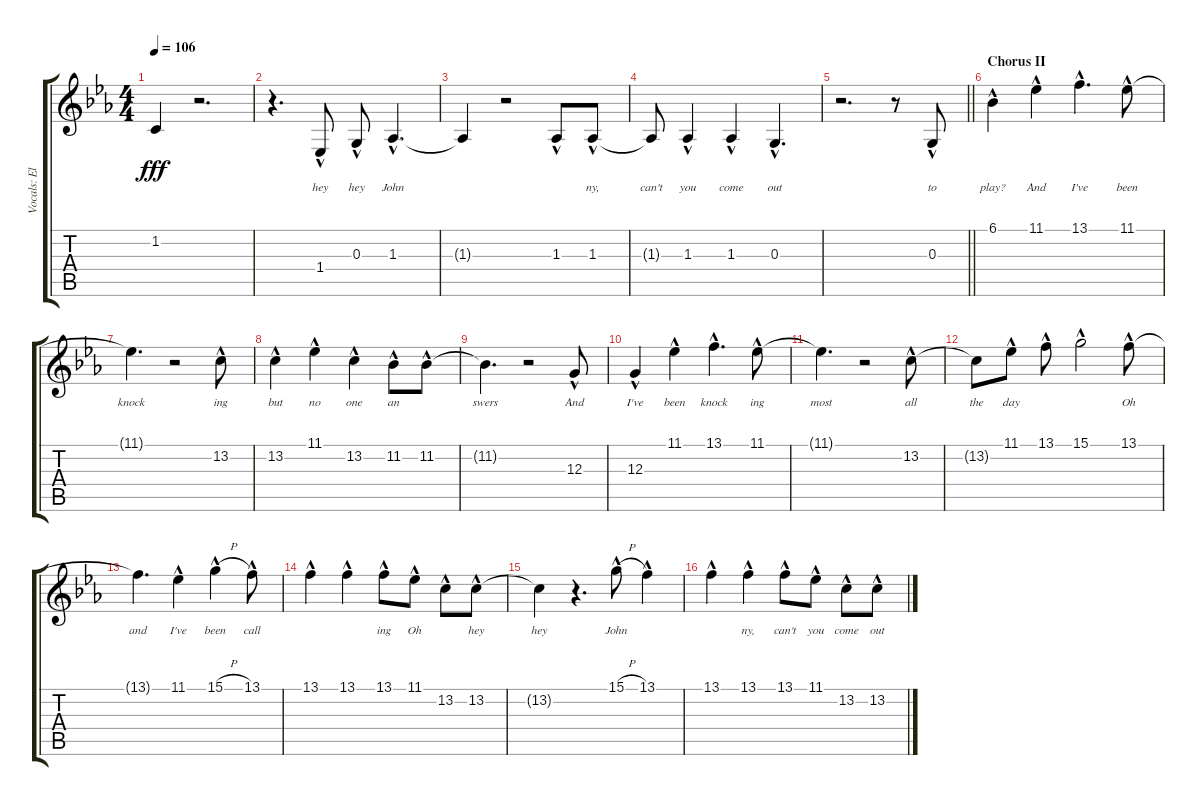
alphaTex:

\track ("Vocals: Elton" "Vocals: El") {instrument lead2sawtooth}
\staff {score tabs}
\tuning (E4 B3 G3 D3 A2 E2) {hide}
\ts (4 4)
\tempo 106
\clef g2
\ks eb
1.2{t}.4{lyrics (0 "") lyrics (1 "") lyrics (2 "") lyrics (3 "") lyrics (4 "") dy fff} r.2{d} |
r.4{d} 1.4{hac}.8{lyrics (0 "hey") lyrics (1 "") lyrics (2 "") lyrics (3 "") lyrics (4 "")} 0.3{hac}.8{lyrics (0 "hey") lyrics (1 "") lyrics (2 "") lyrics (3 "") lyrics (4 "")} 1.3{hac}.4{d lyrics (0 "John") lyrics (1 "") lyrics (2 "") lyrics (3 "") lyrics (4 "")} |
1.3{t}.4{lyrics (0 "") lyrics (1 "") lyrics (2 "") lyrics (3 "") lyrics (4 "")} r.2 1.3{hac}.8{lyrics (0 "") lyrics (1 "") lyrics (2 "") lyrics (3 "") lyrics (4 "")} 1.3{hac}.8{lyrics (0 "ny,") lyrics (1 "") lyrics (2 "") lyrics (3 "") lyrics (4 "")} |
1.3{t}.8{lyrics (0 "can't") lyrics (1 "") lyrics (2 "") lyrics (3 "") lyrics (4 "")} 1.3{hac}.4{lyrics (0 "you") lyrics (1 "") lyrics (2 "") lyrics (3 "") lyrics (4 "")} 1.3{hac}.4{lyrics (0 "come") lyrics (1 "") lyrics (2 "") lyrics (3 "") lyrics (4 "")} 0.3{hac}.4{d lyrics (0 "out") lyrics (1 "") lyrics (2 "") lyrics (3 "") lyrics (4 "")} |
\barLineRight lightlight
r.2{d} r.8 0.3{hac}.8{lyrics (0 "to") lyrics (1 "") lyrics (2 "") lyrics (3 "") lyrics (4 "")} |
\section ("" "Chorus II")
6.1{hac}.4{lyrics (0 "play?") lyrics (1 "") lyrics (2 "") lyrics (3 "") lyrics (4 "")} 11.1{hac}.4{lyrics (0 "And") lyrics (1 "") lyrics (2 "") lyrics (3 "") lyrics (4 "")} 13.1{hac}.4{d lyrics (0 "I've") lyrics (1 "") lyrics (2 "") lyrics (3 "") lyrics (4 "")} 11.1{hac}.8{lyrics (0 "been") lyrics (1 "") lyrics (2 "") lyrics (3 "") lyrics (4 "")} |
11.1{t}.4{d lyrics (0 "knock") lyrics (1 "") lyrics (2 "") lyrics (3 "") lyrics (4 "")} r.2 13.2{hac}.8{lyrics (0 "ing") lyrics (1 "") lyrics (2 "") lyrics (3 "") lyrics (4 "")} |
13.2{hac}.4{lyrics (0 "but") lyrics (1 "") lyrics (2 "") lyrics (3 "") lyrics (4 "")} 11.1{hac}.4{lyrics (0 "no") lyrics (1 "") lyrics (2 "") lyrics (3 "") lyrics (4 "")} 13.2{hac}.4{lyrics (0 "one") lyrics (1 "") lyrics (2 "") lyrics (3 "") lyrics (4 "")} 11.2{hac}.8{lyrics (0 "an") lyrics (1 "") lyrics (2 "") lyrics (3 "") lyrics (4 "")} 11.2{hac}.8{lyrics (0 "") lyrics (1 "") lyrics (2 "") lyrics (3 "") lyrics (4 "")} |
11.2{t}.4{d lyrics (0 "swers") lyrics (1 "") lyrics (2 "") lyrics (3 "") lyrics (4 "")} r.2 12.3{hac}.8{lyrics (0 "And") lyrics (1 "") lyrics (2 "") lyrics (3 "") lyrics (4 "")} |
12.3{hac}.4{lyrics (0 "I've") lyrics (1 "") lyrics (2 "") lyrics (3 "") lyrics (4 "")} 11.1{hac}.4{lyrics (0 "been") lyrics (1 "") lyrics (2 "") lyrics (3 "") lyrics (4 "")} 13.1{hac}.4{d lyrics (0 "knock") lyrics (1 "") lyrics (2 "") lyrics (3 "") lyrics (4 "")} 11.1{hac}.8{lyrics (0 "ing") lyrics (1 "") lyrics (2 "") lyrics (3 "") lyrics (4 "")} |
11.1{t}.4{d lyrics (0 "most") lyrics (1 "") lyrics (2 "") lyrics (3 "") lyrics (4 "")} r.2 13.2{hac}.8{lyrics (0 "all") lyrics (1 "") lyrics (2 "") lyrics (3 "") lyrics (4 "")} |
13.2{t}.8{lyrics (0 "the") lyrics (1 "") lyrics (2 "") lyrics (3 "") lyrics (4 "")} 11.1{hac}.8{lyrics (0 "day") lyrics (1 "") lyrics (2 "") lyrics (3 "") lyrics (4 "")} 13.1{hac}.8{lyrics (0 "") lyrics (1 "") lyrics (2 "") lyrics (3 "") lyrics (4 "")} 15.1{hac}.2{lyrics (0 "") lyrics (1 "") lyrics (2 "") lyrics (3 "") lyrics (4 "")} 13.1{hac}.8{lyrics (0 "Oh") lyrics (1 "") lyrics (2 "") lyrics (3 "") lyrics (4 "")} |
13.1{t}.4{d lyrics (0 "and") lyrics (1 "") lyrics (2 "") lyrics (3 "") lyrics (4 "")} 11.1{hac}.4{lyrics (0 "I've") lyrics (1 "") lyrics (2 "") lyrics (3 "") lyrics (4 "")} 15.1{h hac}.4{lyrics (0 "been") lyrics (1 "") lyrics (2 "") lyrics (3 "") lyrics (4 "")} 13.1{hac}.8{lyrics (0 "call") lyrics (1 "") lyrics (2 "") lyrics (3 "") lyrics (4 "")} |
13.1{hac}.4{lyrics (0 "") lyrics (1 "") lyrics (2 "") lyrics (3 "") lyrics (4 "")} 13.1{hac}.4{lyrics (0 "") lyrics (1 "") lyrics (2 "") lyrics (3 "") lyrics (4 "")} 13.1{hac}.8{lyrics (0 "ing") lyrics (1 "") lyrics (2 "") lyrics (3 "") lyrics (4 "")} 11.1{hac}.8{lyrics (0 "Oh") lyrics (1 "") lyrics (2 "") lyrics (3 "") lyrics (4 "")} 13.2{hac}.8{lyrics (0 "") lyrics (1 "") lyrics (2 "") lyrics (3 "") lyrics (4 "")} 13.2{hac}.8{lyrics (0 "hey") lyrics (1 "") lyrics (2 "") lyrics (3 "") lyrics (4 "")} |
13.2{t}.4{lyrics (0 "hey") lyrics (1 "") lyrics (2 "") lyrics (3 "") lyrics (4 "")} r.4{d} 15.1{h hac}.8{lyrics (0 "John") lyrics (1 "") lyrics (2 "") lyrics (3 "") lyrics (4 "")} 13.1{hac}.4{lyrics (0 "") lyrics (1 "") lyrics (2 "") lyrics (3 "") lyrics (4 "")} |
13.1{hac}.4{lyrics (0 "") lyrics (1 "") lyrics (2 "") lyrics (3 "") lyrics (4 "")} 13.1{hac}.4{lyrics (0 "ny,") lyrics (1 "") lyrics (2 "") lyrics (3 "") lyrics (4 "")} 13.1{hac}.8{lyrics (0 "can't") lyrics (1 "") lyrics (2 "") lyrics (3 "") lyrics (4 "")} 11.1{hac}.8{lyrics (0 "you") lyrics (1 "") lyrics (2 "") lyrics (3 "") lyrics (4 "")} 13.2{hac}.8{lyrics (0 "come") lyrics (1 "") lyrics (2 "") lyrics (3 "") lyrics (4 "")} 13.2{hac}.8{lyrics (0 "out") lyrics (1 "") lyrics (2 "") lyrics (3 "") lyrics (4 "")}
